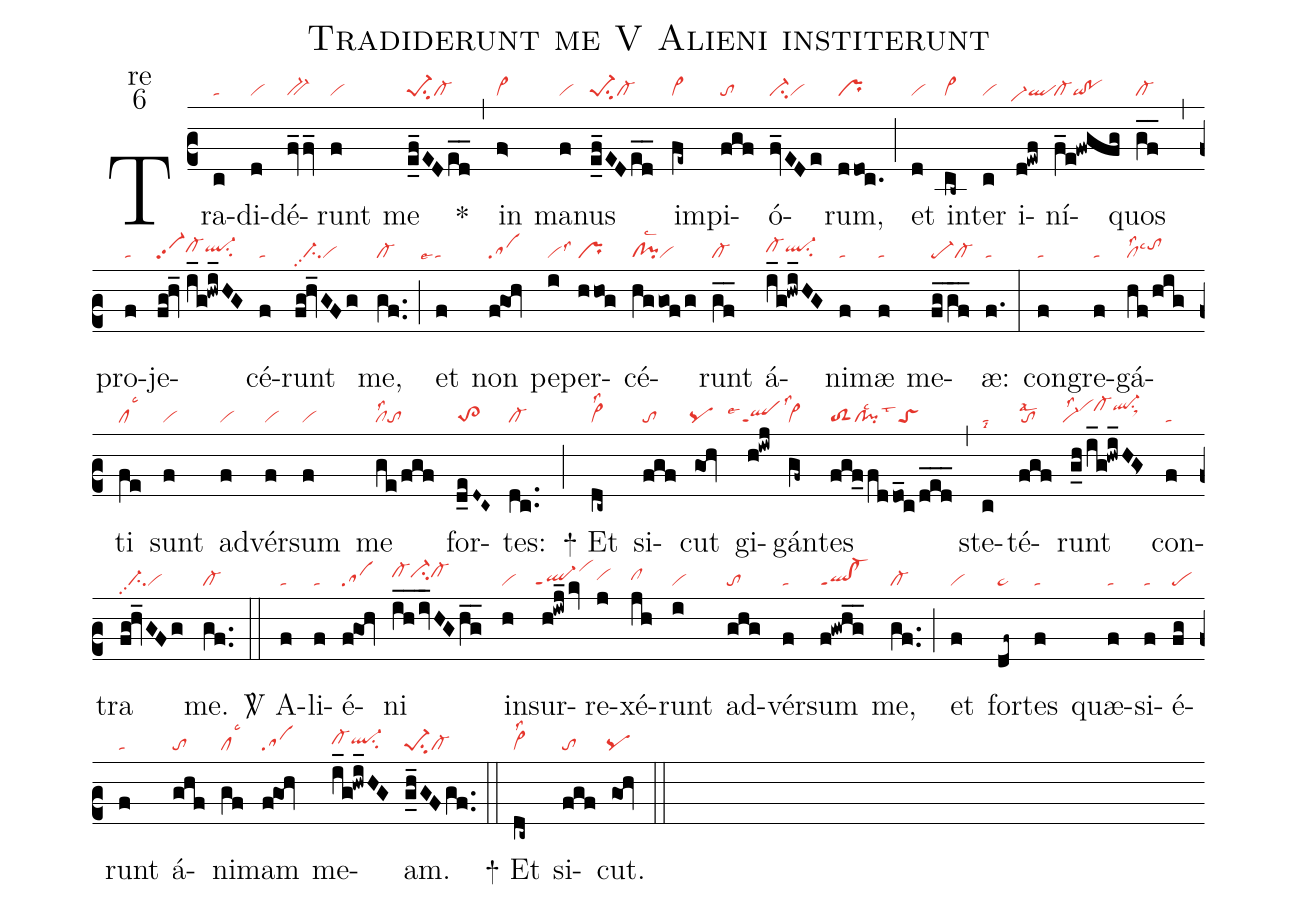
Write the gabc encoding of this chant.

name:Tradiderunt me V Alieni institerunt;
office-part:re;
mode:6;
nabc-lines:1;
%%
(c2) Tra(c|ta)di(d|vi)dé(fv_2fv_|bv-)runt(f|vi) me(e_f_EDe_d_|pe-1su2cl-) <sp>*</sp>(,) in(f>|vi>) ma(f|vi)nus(e_f_EDed__|pe-1su2cl-) im(fe~|vi>)pi(fgf|to)ó(fv_EDe|ci-vi)rum,(ddoc.|pr) (;) et(d|vi) in(cb~|vi>)ter(c|vi) i(d!ewf|`vi-hdql)ní(f_e!fwgfg|cl-qi!po)quos(g_f_|cl-) (,) pro(f|ta)je(fg!hv_2//i_g!hwi_HG|vi-pp2cl-hhql-hhsu2)cé(f|ta)runt(fg!hv_GFg|//ci-pp2vi) me,(gf..|cl-) (;) et(f|````talse4) non(f@goh|sa) pe(i|vilss3)per(hhog|pr)cé(hggofg|cl!pilsc2vi)runt(gf__|cl-) á(i_g!hwi_HG|cl-hhql-hhsu2)ni(f|ta)mæ(f|ta) me(fg_gf__|pe-cl-)æ:(f.|ta) (:) con(f|ta)gre(f|ta)gá(hf/hig|cllss2lsc3tohi)ti(fe|cllsc3) sunt(f|vi) ad(f|vi)vér(f|vi)sum(f|vi) me(ge/fgf|cllss2to) for(d_eD~C~|to>2)tes:(dc..|cl-) (;)

<sp>+</sp> Et(dc~|vi>lss2) si(fgf|to)cut(goh|`pq) gi(h!iwj|`````qlppt1lse4lss3)gán(gf~|vi>)tes(fgf_/fddo_c/d_e_d_|toS2cl!pilsc2lst3toS) (,) ste(c|talsi8)té(fgf|tolsal2)runt(g_h/i_g!hwi_HG>|``vi-lss2vihjcl-hjql-hjsu1sux1) con(f|ta)tra(fg!hv_GFg|//ci-pp2vi) me.(gf..|cl-) (::)

<sp>V/</sp> A(f|ta)li(f|ta)é(f@goh|sa)ni(i_h_iv_HGhg__|cl-hici-hicl-hi) in(h|vi)sur(h!iwj_kv|``ql-ppt1vihk)re(j|vihh)xé(jh|clhh)runt(i|vi) ad(ghg|to)vér(f|ta)sum(f!gwhg__|ql!cl-ppt1) me,(gf..|cl-) (;) et(f|vi) for(df~|pe~)tes(f|ta) quæ(f|ta)si(f|ta)é(fg|pe)runt(f|ta) á(ghf|to)ni(gf|cllsc3)mam(f@goh|sa) me(i_g!hwi_HG|cl-hhql-hhsu2)am.(g_h_GFgf..|pe-1su2cl-) (::)

<sp>+</sp> Et(dc~|vi>lss2) si(fgf|to)cut.(goh|`pq) (::)
